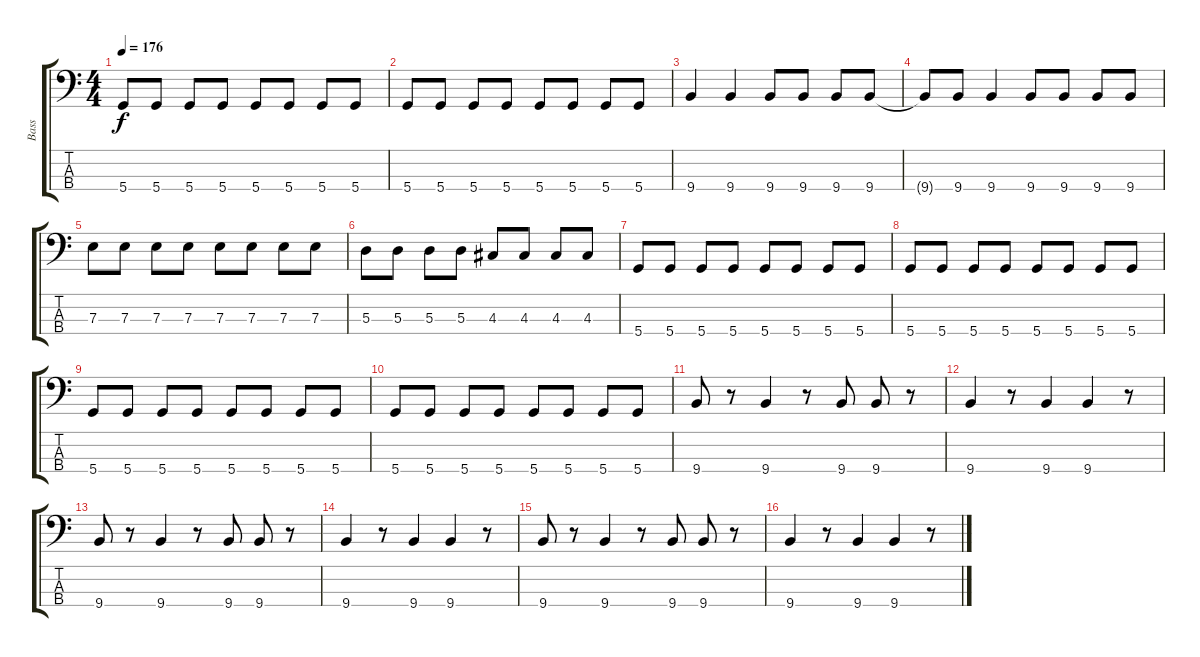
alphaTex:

\track ("Bass" "Bass") {instrument electricbassfinger}
\staff {score tabs}
\tuning (G2 D2 A1 D1) {hide}
\ts (4 4)
\tempo 176
\clef f4
\ks c
5.4.8{dy f} 5.4.8 5.4.8 5.4.8 5.4.8 5.4.8 5.4.8 5.4.8 |
5.4.8 5.4.8 5.4.8 5.4.8 5.4.8 5.4.8 5.4.8 5.4.8 |
9.4.4 9.4.4 9.4.8 9.4.8 9.4.8 9.4.8 |
9.4{t}.8 9.4.8 9.4.4 9.4.8 9.4.8 9.4.8 9.4.8 |
7.3.8 7.3.8 7.3.8 7.3.8 7.3.8 7.3.8 7.3.8 7.3.8 |
5.3.8 5.3.8 5.3.8 5.3.8 4.3.8 4.3.8 4.3.8 4.3.8 |
5.4.8 5.4.8 5.4.8 5.4.8 5.4.8 5.4.8 5.4.8 5.4.8 |
5.4.8 5.4.8 5.4.8 5.4.8 5.4.8 5.4.8 5.4.8 5.4.8 |
5.4.8 5.4.8 5.4.8 5.4.8 5.4.8 5.4.8 5.4.8 5.4.8 |
5.4.8 5.4.8 5.4.8 5.4.8 5.4.8 5.4.8 5.4.8 5.4.8 |
9.4.8 r.8 9.4.4 r.8 9.4.8 9.4.8 r.8 |
9.4.4 r.8 9.4.4 9.4.4 r.8 |
9.4.8 r.8 9.4.4 r.8 9.4.8 9.4.8 r.8 |
9.4.4 r.8 9.4.4 9.4.4 r.8 |
9.4.8 r.8 9.4.4 r.8 9.4.8 9.4.8 r.8 |
9.4.4 r.8 9.4.4 9.4.4 r.8
